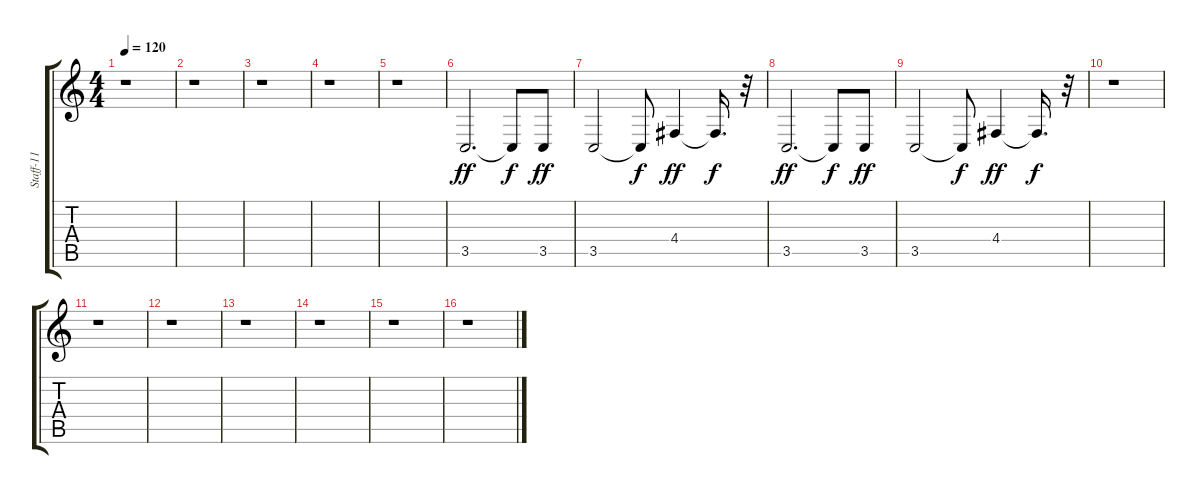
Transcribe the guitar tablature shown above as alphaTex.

\track ("Staff-11" "Staff-11") {instrument tubularbells}
\staff {score tabs}
\tuning (E4 B3 G3 D3 A2 E2) {hide}
\ts (4 4)
\tempo 120
\clef g2
\ks c
r.1{dy f} |
r.1 |
r.1 |
r.1 |
r.1 |
3.5.2{d dy ff} 3.5{t}.8{dy f} 3.5.8{dy ff} |
3.5.2 3.5{t}.8{dy f} 4.4.4{dy ff} 4.4{t}.16{d dy f} r.32 |
3.5.2{d dy ff} 3.5{t}.8{dy f} 3.5.8{dy ff} |
3.5.2 3.5{t}.8{dy f} 4.4.4{dy ff} 4.4{t}.16{d dy f} r.32 |
r.1 |
r.1 |
r.1 |
r.1 |
r.1 |
r.1 |
r.1
